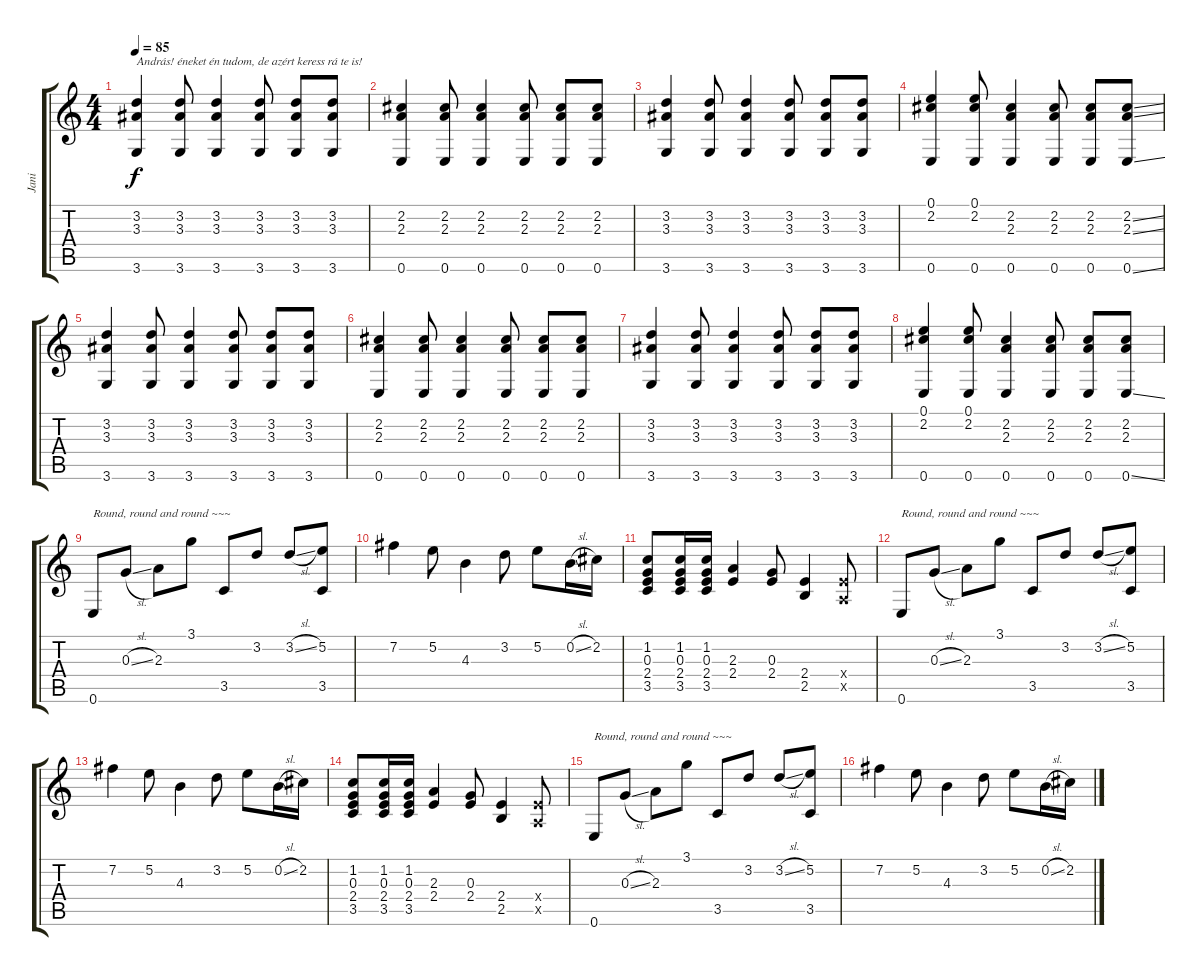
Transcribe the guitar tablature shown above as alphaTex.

\track ("Jani" "Jani") {instrument distortionguitar}
\staff {score tabs}
\tuning (E4 B3 G3 D3 A2 E2) {hide}
\ts (4 4)
\tempo 85
\clef g2
\ks c
(3.2 3.3 3.6).4{txt "András! éneket én tudom, de azért keress rá te is!" dy f instrument distortionguitar} (3.2 3.3 3.6).8 (3.2 3.3 3.6).4 (3.2 3.3 3.6).8 (3.2 3.3 3.6).8 (3.2 3.3 3.6).8 |
(2.2 2.3 0.6).4 (2.2 2.3 0.6).8 (2.2 2.3 0.6).4 (2.2 2.3 0.6).8 (2.2 2.3 0.6).8 (2.2 2.3 0.6).8 |
(3.2 3.3 3.6).4 (3.2 3.3 3.6).8 (3.2 3.3 3.6).4 (3.2 3.3 3.6).8 (3.2 3.3 3.6).8 (3.2 3.3 3.6).8 |
(0.1 2.2 0.6).4 (0.1 2.2 0.6).8 (2.2 2.3 0.6).4 (2.2 2.3 0.6).8 (2.2 2.3 0.6).8 (2.2{ss} 2.3{ss} 0.6{ss}).8 |
(3.2 3.3 3.6).4 (3.2 3.3 3.6).8 (3.2 3.3 3.6).4 (3.2 3.3 3.6).8 (3.2 3.3 3.6).8 (3.2 3.3 3.6).8 |
(2.2 2.3 0.6).4 (2.2 2.3 0.6).8 (2.2 2.3 0.6).4 (2.2 2.3 0.6).8 (2.2 2.3 0.6).8 (2.2 2.3 0.6).8 |
(3.2 3.3 3.6).4 (3.2 3.3 3.6).8 (3.2 3.3 3.6).4 (3.2 3.3 3.6).8 (3.2 3.3 3.6).8 (3.2 3.3 3.6).8 |
(0.1 2.2 0.6).4 (0.1 2.2 0.6).8 (2.2 2.3 0.6).4 (2.2 2.3 0.6).8 (2.2 2.3 0.6).8 (2.2 2.3 0.6{ss}).8 |
0.6.8{txt "Round, round and round ~~~"} 0.3{sl}.8 2.3.8 3.1.8 3.5.8 3.2.8 3.2{sl}.8 (5.2 3.5).8 |
7.2.4 5.2.8 4.3.4 3.2.8 5.2.8 0.2{sl}.16 2.2.16 |
(1.2 0.3 2.4 3.5).8 (1.2 0.3 2.4 3.5).16 (1.2 0.3 2.4 3.5).16 (2.3 2.4).4 (0.3 2.4).8 (2.4 2.5).4 (2.4{x} 0.5{x}).8 |
0.6.8{txt "Round, round and round ~~~"} 0.3{sl}.8 2.3.8 3.1.8 3.5.8 3.2.8 3.2{sl}.8 (5.2 3.5).8 |
7.2.4 5.2.8 4.3.4 3.2.8 5.2.8 0.2{sl}.16 2.2.16 |
(1.2 0.3 2.4 3.5).8 (1.2 0.3 2.4 3.5).16 (1.2 0.3 2.4 3.5).16 (2.3 2.4).4 (0.3 2.4).8 (2.4 2.5).4 (2.4{x} 0.5{x}).8 |
0.6.8{txt "Round, round and round ~~~"} 0.3{sl}.8 2.3.8 3.1.8 3.5.8 3.2.8 3.2{sl}.8 (5.2 3.5).8 |
7.2.4 5.2.8 4.3.4 3.2.8 5.2.8 0.2{sl}.16 2.2.16
